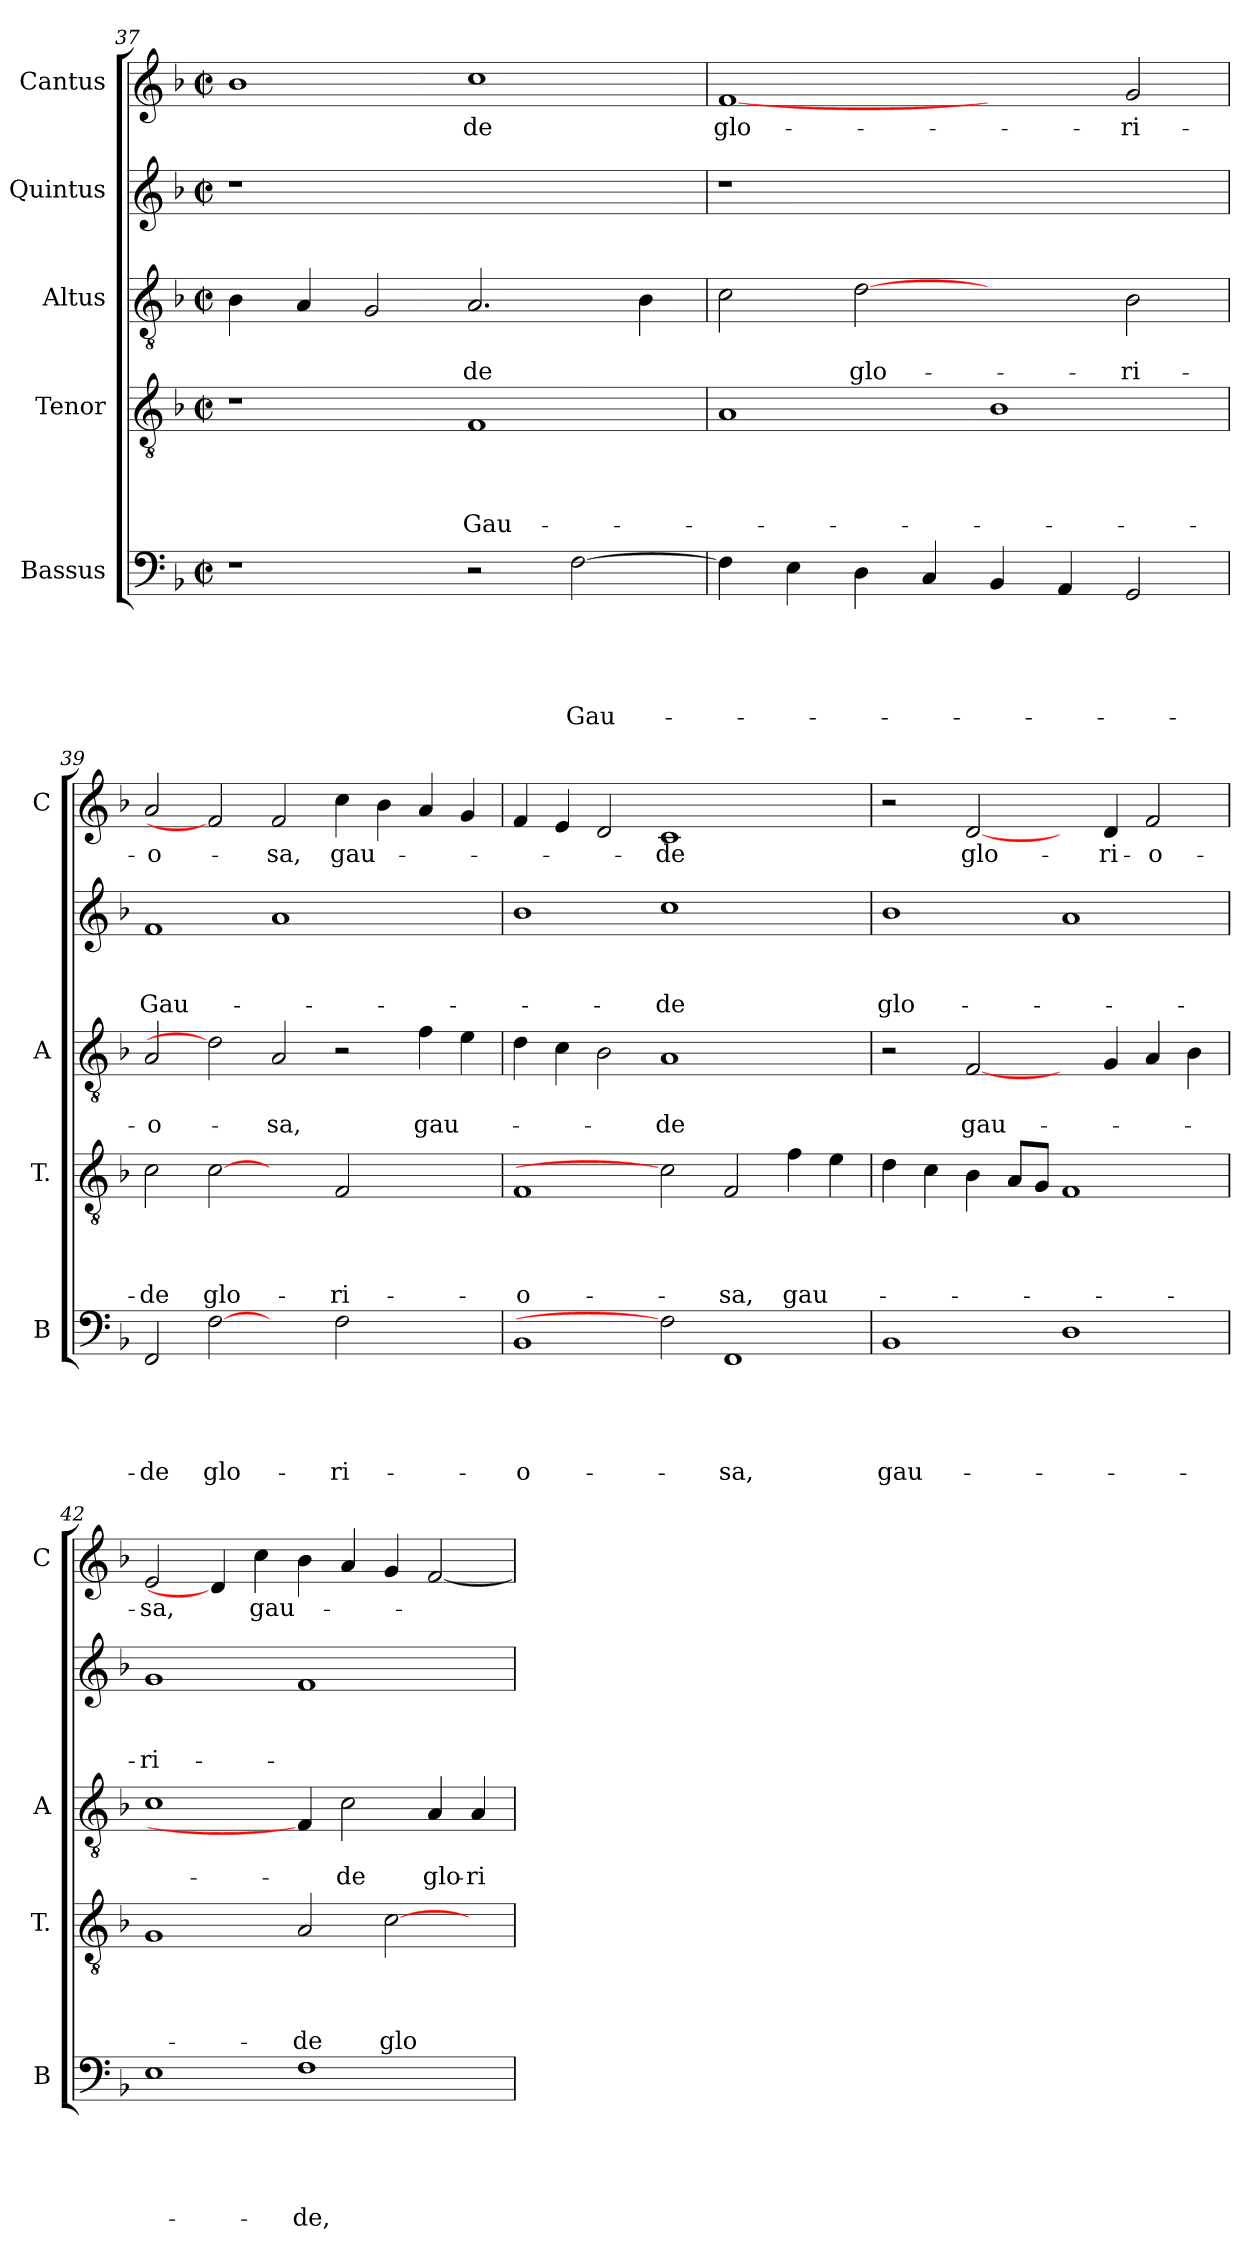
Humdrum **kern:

**kern	**text	**text	**text	**text	**text	**kern	**text	**text	**text	**text	**kern	**text	**text	**kern	**text	**text	**text	**kern	**text
*part5	*part5	*part5	*part5	*part5	*part5	*part4	*part4	*part4	*part4	*part4	*part3	*part3	*part3	*part2	*part2	*part2	*part2	*part1	*part1
*staff5	*staff5	*staff5	*staff5	*staff5	*staff5	*staff4	*staff4	*staff4	*staff4	*staff4	*staff3	*staff3	*staff3	*staff2	*staff2	*staff2	*staff2	*staff1	*staff1
*I"Bassus	*	*	*	*	*	*I"Tenor	*	*	*	*	*I"Altus	*	*	*I"Quintus	*	*	*	*I"Cantus	*
*I'B	*	*	*	*	*	*I'T.	*	*	*	*	*I'A	*	*	*	*	*	*	*I'C	*
*clefF4	*	*	*	*	*	*clefGv2	*	*	*	*	*clefGv2	*	*	*clefG2	*	*	*	*clefG2	*
*k[b-]	*	*	*	*	*	*k[b-]	*	*	*	*	*k[b-]	*	*	*k[b-]	*	*	*	*k[b-]	*
*F:	*	*	*	*	*	*F:	*	*	*	*	*F:	*	*	*F:	*	*	*	*F:	*
*M2/2	*	*	*	*	*	*M2/2	*	*	*	*	*M2/2	*	*	*M2/2	*	*	*	*M2/2	*
*met(c|)	*	*	*	*	*	*met(c|)	*	*	*	*	*met(c|)	*	*	*met(c|)	*	*	*	*met(c|)	*
=37	=37	=37	=37	=37	=37	=37	=37	=37	=37	=37	=37	=37	=37	=37	=37	=37	=37	=37	=37
1r	.	.	.	.	.	1r	.	.	.	.	4B-\	.	.	1r	.	.	.	1b-	.
.	.	.	.	.	.	.	.	.	.	.	4A/	.	.	.	.	.	.	.	.
.	.	.	.	.	.	.	.	.	.	.	2G/	.	.	.	.	.	.	.	.
!	!	!	!	!	!	!	!	!	!	!LO:LY:b	!	!	!LO:LY:b	!	!	!	!	!	!LO:LY:b
2r	.	.	.	.	.	1F	.	.	.	Gau-	2.A/	.	-de	1ryy	.	.	.	1cc	-de
!	!	!	!	!	!LO:LY:b	!	!	!	!	!	!	!	!	!	!	!	!	!	!
[2F\	.	.	.	.	Gau-	.	.	.	.	.	.	.	.	.	.	.	.	.	.
.	.	.	.	.	.	.	.	.	.	.	4B-\	.	.	.	.	.	.	.	.
=38	=38	=38	=38	=38	=38	=38	=38	=38	=38	=38	=38	=38	=38	=38	=38	=38	=38	=38	=38
!	!	!	!	!	!	!	!	!	!	!	!	!	!	!	!	!	!	!	!LO:LY:b
4F\]	.	.	.	.	.	1A	.	.	.	.	2c\	.	.	1r	.	.	.	[1f	glo-
4E\	.	.	.	.	.	.	.	.	.	.	.	.	.	.	.	.	.	.	.
!	!	!	!	!	!	!	!	!	!	!	!	!	!LO:LY:b	!	!	!	!	!	!
4D\	.	.	.	.	.	.	.	.	.	.	[2d	.	glo-	.	.	.	.	.	.
4C/	.	.	.	.	.	.	.	.	.	.	.	.	.	.	.	.	.	.	.
4BB-/	.	.	.	.	.	1B-	.	.	.	.	2ryy	.	.	1ryy	.	.	.	2ryy	.
4AA/	.	.	.	.	.	.	.	.	.	.	.	.	.	.	.	.	.	.	.
!	!	!	!	!	!	!	!	!	!	!	!	!	!LO:LY:b	!	!	!	!	!	!LO:LY:b
2GG/	.	.	.	.	.	.	.	.	.	.	2B-\	.	-ri-	.	.	.	.	2g/	-ri-
=39	=39	=39	=39	=39	=39	=39	=39	=39	=39	=39	=39	=39	=39	=39	=39	=39	=39	=39	=39
!	!	!	!	!	!LO:LY:b	!	!	!	!	!LO:LY:b	!	!	!LO:LY:b	!	!	!	!LO:LY:b	!	!LO:LY:b
2FF/	.	.	.	.	-de	2c\	.	.	.	-de	2A/	.	-o-	1f	.	.	Gau-	2a/	-o-
!	!	!	!	!	!LO:LY:b	!	!	!	!	!LO:LY:b	!	!	!	!	!	!	!	!	!
[2F	.	.	.	.	glo-	[2c	.	.	.	glo-	2d]	.	.	.	.	.	.	2f]	.
!	!	!	!	!	!	!	!	!	!	!	!	!	!LO:LY:b	!	!	!	!	!	!LO:LY:b
2ryy	.	.	.	.	.	2ryy	.	.	.	.	2A/	.	-sa,	1a	.	.	.	2f/	-sa,
!	!	!	!	!	!LO:LY:b	!	!	!	!	!LO:LY:b	!	!	!	!	!	!	!	!	!LO:LY:b
2F\	.	.	.	.	-ri-	2F/	.	.	.	-ri-	2r	.	.	.	.	.	.	4cc\	gau-
.	.	.	.	.	.	.	.	.	.	.	.	.	.	.	.	.	.	4b-\	.
!	!	!	!	!	!	!	!	!	!	!	!	!	!LO:LY:b	!	!	!	!	!	!
2ryy	.	.	.	.	.	2ryy	.	.	.	.	4f\	.	gau-	2ryy	.	.	.	4a/	.
.	.	.	.	.	.	.	.	.	.	.	4e\	.	.	.	.	.	.	4g/	.
=40	=40	=40	=40	=40	=40	=40	=40	=40	=40	=40	=40	=40	=40	=40	=40	=40	=40	=40	=40
!	!	!	!	!	!LO:LY:b	!	!	!	!	!LO:LY:b	!	!	!	!	!	!	!	!	!
1BB-	.	.	.	.	-o-	1F	.	.	.	-o-	4d\	.	.	1b-	.	.	.	4f/	.
.	.	.	.	.	.	.	.	.	.	.	4c\	.	.	.	.	.	.	4e/	.
.	.	.	.	.	.	.	.	.	.	.	2B-\	.	.	.	.	.	.	2d/	.
!	!	!	!	!	!	!	!	!	!	!	!	!	!LO:LY:b	!	!	!	!LO:LY:b	!	!LO:LY:b
2F]	.	.	.	.	.	2c]	.	.	.	.	1A	.	-de	1cc	.	.	-de	1c	-de
!	!	!	!	!	!LO:LY:b	!	!	!	!	!LO:LY:b	!	!	!	!	!	!	!	!	!
1FF	.	.	.	.	-sa,	2F/	.	.	.	-sa,	.	.	.	.	.	.	.	.	.
!	!	!	!	!	!	!	!	!	!	!LO:LY:b	!	!	!	!	!	!	!	!	!
.	.	.	.	.	.	4f\	.	.	.	gau-	2ryy	.	.	2ryy	.	.	.	2ryy	.
.	.	.	.	.	.	4e\	.	.	.	.	.	.	.	.	.	.	.	.	.
=41	=41	=41	=41	=41	=41	=41	=41	=41	=41	=41	=41	=41	=41	=41	=41	=41	=41	=41	=41
!	!	!	!	!	!LO:LY:b	!	!	!	!	!	!	!	!	!	!	!	!LO:LY:b	!	!
1BB-	.	.	.	.	gau-	4d\	.	.	.	.	2r	.	.	1b-	.	.	glo-	2r	.
.	.	.	.	.	.	4c\	.	.	.	.	.	.	.	.	.	.	.	.	.
!	!	!	!	!	!	!	!	!	!	!	!	!	!LO:LY:b	!	!	!	!	!	!LO:LY:b
.	.	.	.	.	.	4B-\	.	.	.	.	[2F/	.	gau-	.	.	.	.	[2d/	glo-
.	.	.	.	.	.	8A/L	.	.	.	.	.	.	.	.	.	.	.	.	.
.	.	.	.	.	.	8G/J	.	.	.	.	.	.	.	.	.	.	.	.	.
1D	.	.	.	.	.	1F	.	.	.	.	4ryy	.	.	1a	.	.	.	4ryy	.
!	!	!	!	!	!	!	!	!	!	!	!	!	!	!	!	!	!	!	!LO:LY:b
.	.	.	.	.	.	.	.	.	.	.	4G/	.	.	.	.	.	.	4d/	-ri-
!	!	!	!	!	!	!	!	!	!	!	!	!	!	!	!	!	!	!	!LO:LY:b
.	.	.	.	.	.	.	.	.	.	.	4A/	.	.	.	.	.	.	2f/	-o-
.	.	.	.	.	.	.	.	.	.	.	4B-\	.	.	.	.	.	.	.	.
!!LO:PB:g=z
=42	=42	=42	=42	=42	=42	=42	=42	=42	=42	=42	=42	=42	=42	=42	=42	=42	=42	=42	=42
!	!	!	!	!	!	!	!	!	!	!	!	!	!	!	!	!	!LO:LY:b	!	!LO:LY:b
1E	.	.	.	.	.	1G	.	.	.	.	1c	.	.	1g	.	.	-ri-	2e/	-sa,
.	.	.	.	.	.	.	.	.	.	.	.	.	.	.	.	.	.	4d/]	.
!	!	!	!	!	!	!	!	!	!	!	!	!	!	!	!	!	!	!	!LO:LY:b
.	.	.	.	.	.	.	.	.	.	.	.	.	.	.	.	.	.	4cc\	gau-
!	!	!	!	!	!LO:LY:b	!	!	!	!	!LO:LY:b	!	!	!	!	!	!	!	!	!
1F	.	.	.	.	-de,	2A/	.	.	.	-de	4F/]	.	.	1f	.	.	.	4b-\	.
!	!	!	!	!	!	!	!	!	!	!	!	!	!LO:LY:b	!	!	!	!	!	!
.	.	.	.	.	.	.	.	.	.	.	2c\	.	-de	.	.	.	.	4a/	.
!	!	!	!	!	!	!	!	!	!	!LO:LY:b	!	!	!	!	!	!	!	!	!
.	.	.	.	.	.	[2c\	.	.	.	glo-	.	.	.	.	.	.	.	4g/	.
!	!	!	!	!	!	!	!	!	!	!	!	!	!LO:LY:b	!	!	!	!	!	!
.	.	.	.	.	.	.	.	.	.	.	4A/	.	glo-	.	.	.	.	[2f/	.
!	!	!	!	!	!	!	!	!	!	!	!	!	!LO:LY:b	!	!	!	!	!	!
4ryy	.	.	.	.	.	4ryy	.	.	.	.	4A/	.	-ri-	4ryy	.	.	.	.	.
=	=	=	=	=	=	=	=	=	=	=	=	=	=	=	=	=	=	=	=
*-	*-	*-	*-	*-	*-	*-	*-	*-	*-	*-	*-	*-	*-	*-	*-	*-	*-	*-	*-
